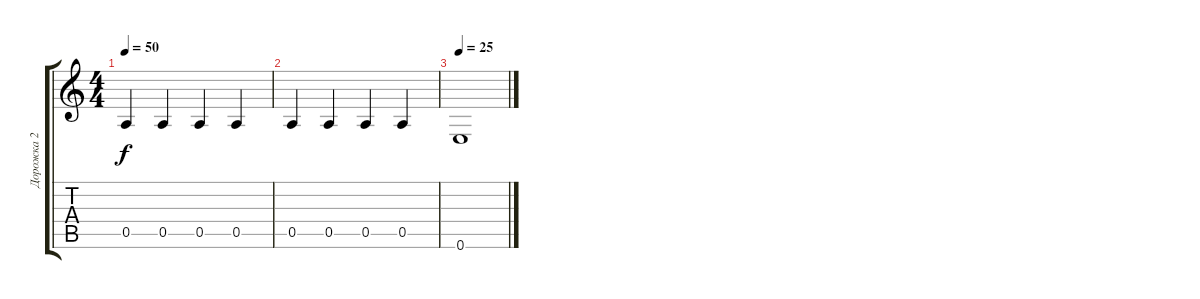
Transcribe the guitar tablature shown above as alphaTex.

\track ("Дорожка 2" "Дорожка 2") {instrument acousticguitarnylon}
\staff {score tabs}
\tuning (E4 B3 G3 D3 A2 E2) {hide}
\ts (4 4)
\tempo 50
\clef g2
\ks c
0.5.4{dy f} 0.5.4 0.5.4 0.5.4 |
0.5.4 0.5.4 0.5.4 0.5.4 |
\tempo 25
0.6.1
